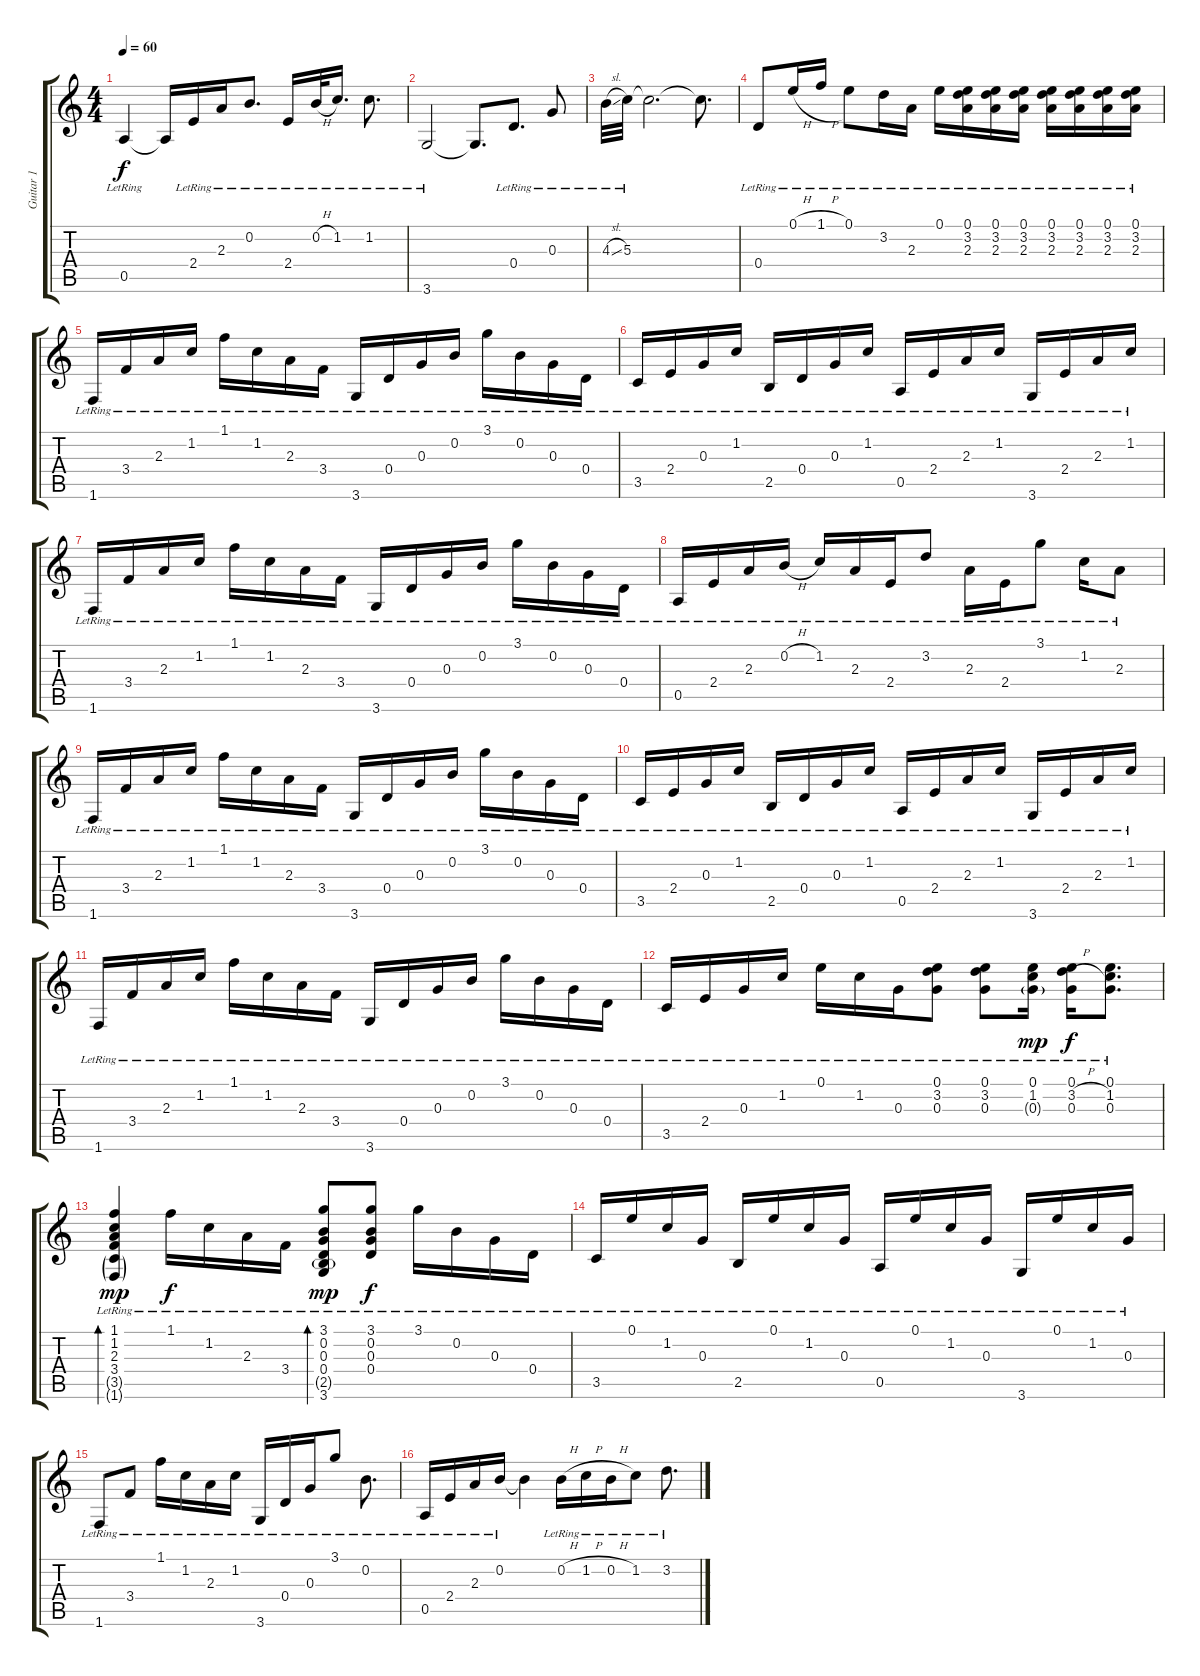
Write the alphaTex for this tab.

\track ("Guitar 1" "Guitar 1") {instrument acousticguitarsteel}
\staff {score tabs}
\tuning (E4 B3 G3 D3 A2 E2) {hide}
\ts (4 4)
\tempo 60
\clef g2
\ks c
0.5{lr}.4{dy f} 0.5{t}.16 2.4{lr}.16 2.3{lr}.16 0.2{lr}.8{d} 2.4{lr}.16 0.2{h lr}.32 1.2{lr}.16{d} 1.2{lr}.8{d} |
3.6{lr}.2 3.6{t}.8{d} 0.4{lr}.8{d} 0.3{lr}.8 |
4.3{sl lr}.32 5.3{lr}.32 5.3{t}.2{d} 5.3{t}.8{d} |
0.4{lr}.8 0.1{h lr}.16 1.1{h lr}.16 0.1{lr}.8 3.2{lr}.16 2.3{lr}.16 0.1{lr}.16 (0.1{lr} 3.2{lr} 2.3{lr}).16 (0.1{lr} 3.2{lr} 2.3{lr}).16 (0.1{lr} 3.2{lr} 2.3{lr}).16 (0.1{lr} 3.2{lr} 2.3{lr}).16 (0.1{lr} 3.2{lr} 2.3{lr}).16 (0.1{lr} 3.2{lr} 2.3{lr}).16 (0.1{lr} 3.2{lr} 2.3{lr}).16 |
1.6{lr}.16 3.4{lr}.16 2.3{lr}.16 1.2{lr}.16 1.1{lr}.16 1.2{lr}.16 2.3{lr}.16 3.4{lr}.16 3.6{lr}.16 0.4{lr}.16 0.3{lr}.16 0.2{lr}.16 3.1{lr}.16 0.2{lr}.16 0.3{lr}.16 0.4{lr}.16 |
3.5{lr}.16 2.4{lr}.16 0.3{lr}.16 1.2{lr}.16 2.5{lr}.16 0.4{lr}.16 0.3{lr}.16 1.2{lr}.16 0.5{lr}.16 2.4{lr}.16 2.3{lr}.16 1.2{lr}.16 3.6{lr}.16 2.4{lr}.16 2.3{lr}.16 1.2{lr}.16 |
1.6{lr}.16 3.4{lr}.16 2.3{lr}.16 1.2{lr}.16 1.1{lr}.16 1.2{lr}.16 2.3{lr}.16 3.4{lr}.16 3.6{lr}.16 0.4{lr}.16 0.3{lr}.16 0.2{lr}.16 3.1{lr}.16 0.2{lr}.16 0.3{lr}.16 0.4{lr}.16 |
0.5{lr}.16 2.4{lr}.16 2.3{lr}.16 0.2{h lr}.16 1.2{lr}.16 2.3{lr}.16 2.4{lr}.16 3.2{lr}.8 2.3{lr}.16 2.4{lr}.16 3.1{lr}.8 1.2{lr}.16 2.3{lr}.8 |
1.6{lr}.16 3.4{lr}.16 2.3{lr}.16 1.2{lr}.16 1.1{lr}.16 1.2{lr}.16 2.3{lr}.16 3.4{lr}.16 3.6{lr}.16 0.4{lr}.16 0.3{lr}.16 0.2{lr}.16 3.1{lr}.16 0.2{lr}.16 0.3{lr}.16 0.4{lr}.16 |
3.5{lr}.16 2.4{lr}.16 0.3{lr}.16 1.2{lr}.16 2.5{lr}.16 0.4{lr}.16 0.3{lr}.16 1.2{lr}.16 0.5{lr}.16 2.4{lr}.16 2.3{lr}.16 1.2{lr}.16 3.6{lr}.16 2.4{lr}.16 2.3{lr}.16 1.2{lr}.16 |
1.6{lr}.16 3.4{lr}.16 2.3{lr}.16 1.2{lr}.16 1.1{lr}.16 1.2{lr}.16 2.3{lr}.16 3.4{lr}.16 3.6{lr}.16 0.4{lr}.16 0.3{lr}.16 0.2{lr}.16 3.1{lr}.16 0.2{lr}.16 0.3{lr}.16 0.4{lr}.16 |
3.5{lr}.16 2.4{lr}.16 0.3{lr}.16 1.2{lr}.16 0.1{lr}.16 1.2{lr}.16 0.3{lr}.16 (0.1{lr} 3.2{lr} 0.3{lr}).8 (0.1{lr} 3.2{lr} 0.3{lr}).8 (0.1{lr} 1.2{lr} 0.3{g lr}).16{dy mp} (0.1{lr} 3.2{h lr} 0.3{lr}).16{dy f} (0.1{lr} 1.2{lr} 0.3{lr}).8{d} |
(1.1{lr} 1.2{lr} 2.3{lr} 3.4{lr} 3.5{g lr} 1.6{g lr}).4{bd 120 dy mp} 1.1{lr}.16{dy f} 1.2{lr}.16 2.3{lr}.16 3.4{lr}.16 (3.1{lr} 0.2{lr} 0.3{lr} 0.4{lr} 2.5{g lr} 3.6{lr}).8{bd 120 dy mp} (3.1{lr} 0.2{lr} 0.3{lr} 0.4{lr}).8{dy f} 3.1{lr}.16 0.2{lr}.16 0.3{lr}.16 0.4{lr}.16 |
3.5{lr}.16 0.1{lr}.16 1.2{lr}.16 0.3{lr}.16 2.5{lr}.16 0.1{lr}.16 1.2{lr}.16 0.3{lr}.16 0.5{lr}.16 0.1{lr}.16 1.2{lr}.16 0.3{lr}.16 3.6{lr}.16 0.1{lr}.16 1.2{lr}.16 0.3{lr}.16 |
1.6{lr}.8 3.4{lr}.8 1.1{lr}.16 1.2{lr}.16 2.3{lr}.16 1.2{lr}.16 3.6{lr}.16 0.4{lr}.16 0.3{lr}.16 3.1{lr}.8 0.2{lr}.8{d} |
0.5{lr}.16 2.4{lr}.16 2.3{lr}.16 0.2{lr}.16 0.2{t}.4 0.2{h lr}.16 1.2{h lr}.16 0.2{h lr}.16 1.2{lr}.8 3.2{lr}.8{d}
